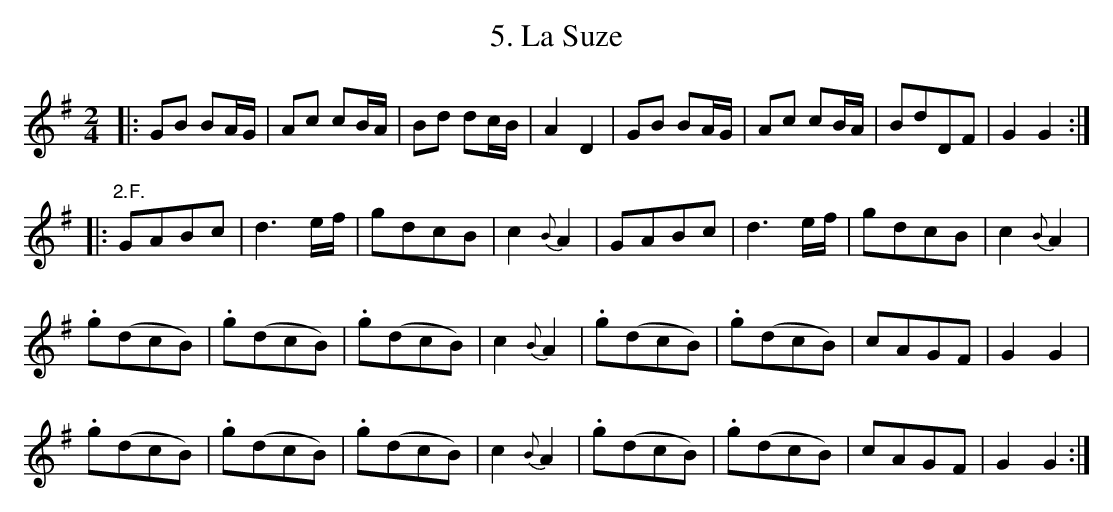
X:1
T: 5. La Suze
M: 2/4
L: 1/8
K: G
|:\
GB BA/G/ | Ac cB/A/ | Bd dc/B/ | A2 D2 |\
GB BA/G/ | Ac cB/A/ | BdDF | G2 G2 :|
|:\
"2.F."GABc | d3 e/f/ | gdcB | c2 {B}A2 |\
GABc | d3 e/f/ | gdcB | c2 {B}A2 |
.g(dcB) | .g(dcB) | .g(dcB) | c2 {B}A2 |\
.g(dcB) | .g(dcB) | cAGF | G2G2 |
.g(dcB) | .g(dcB) | .g(dcB) | c2 {B}A2 |\
.g(dcB) | .g(dcB) | cAGF | G2 G2 :|
